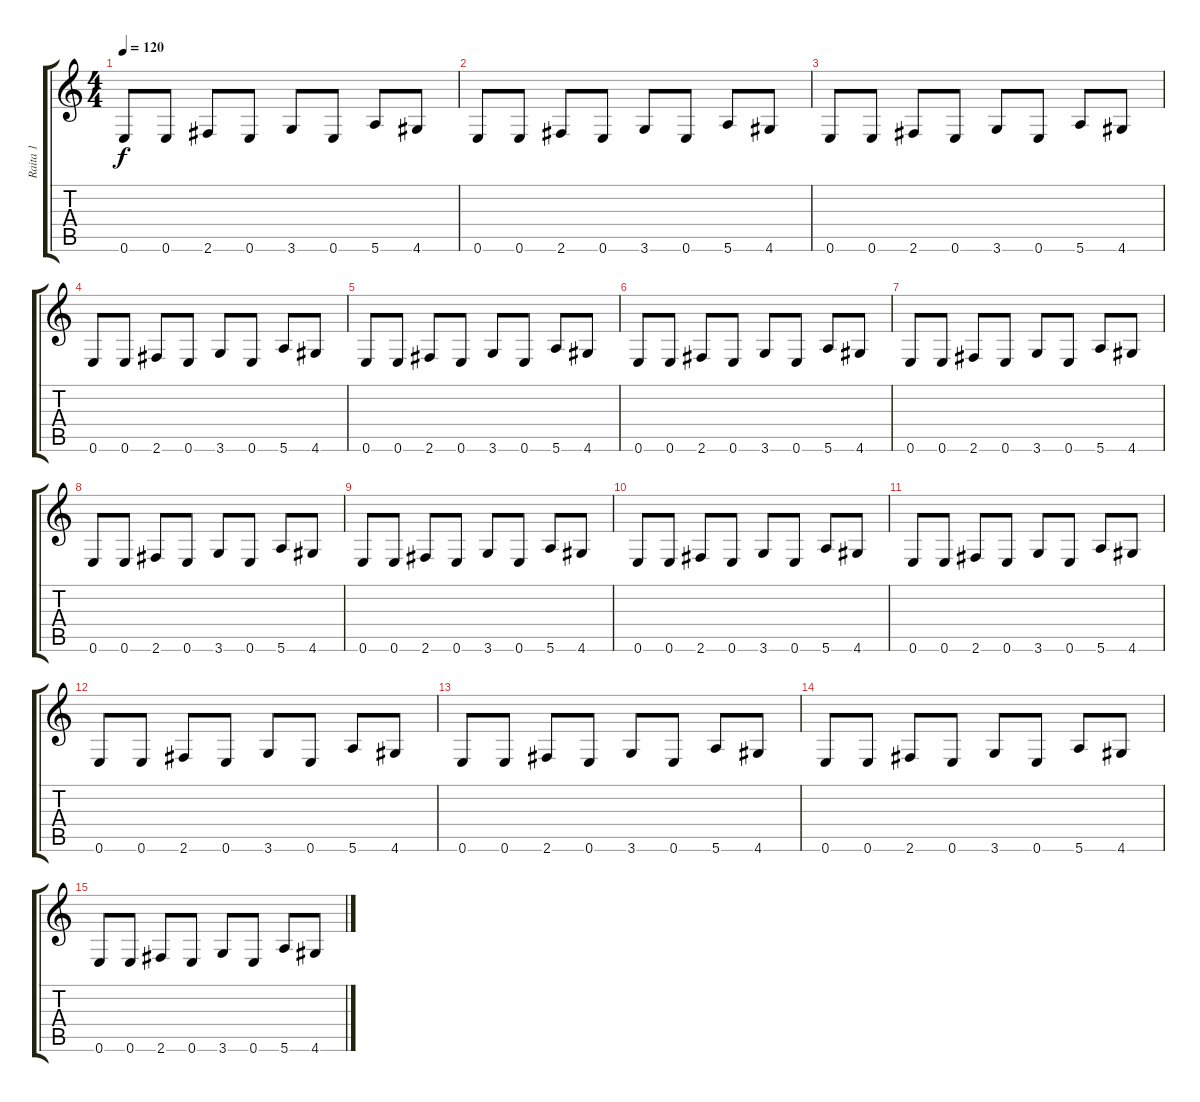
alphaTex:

\track ("Raita 1" "Raita 1") {instrument electricguitarclean}
\staff {score tabs}
\tuning (E4 B3 G3 D3 A2 E2) {hide}
\ts (4 4)
\tempo 120
\clef g2
\ks c
0.6.8{dy f} 0.6.8 2.6.8 0.6.8 3.6.8 0.6.8 5.6.8 4.6.8 |
0.6.8 0.6.8 2.6.8 0.6.8 3.6.8 0.6.8 5.6.8 4.6.8 |
0.6.8 0.6.8 2.6.8 0.6.8 3.6.8 0.6.8 5.6.8 4.6.8 |
0.6.8 0.6.8 2.6.8 0.6.8 3.6.8 0.6.8 5.6.8 4.6.8 |
0.6.8 0.6.8 2.6.8 0.6.8 3.6.8 0.6.8 5.6.8 4.6.8 |
0.6.8 0.6.8 2.6.8 0.6.8 3.6.8 0.6.8 5.6.8 4.6.8 |
0.6.8 0.6.8 2.6.8 0.6.8 3.6.8 0.6.8 5.6.8 4.6.8 |
0.6.8 0.6.8 2.6.8 0.6.8 3.6.8 0.6.8 5.6.8 4.6.8 |
0.6.8 0.6.8 2.6.8 0.6.8 3.6.8 0.6.8 5.6.8 4.6.8 |
0.6.8 0.6.8 2.6.8 0.6.8 3.6.8 0.6.8 5.6.8 4.6.8 |
0.6.8 0.6.8 2.6.8 0.6.8 3.6.8 0.6.8 5.6.8 4.6.8 |
0.6.8 0.6.8 2.6.8 0.6.8 3.6.8 0.6.8 5.6.8 4.6.8 |
0.6.8 0.6.8 2.6.8 0.6.8 3.6.8 0.6.8 5.6.8 4.6.8 |
0.6.8 0.6.8 2.6.8 0.6.8 3.6.8 0.6.8 5.6.8 4.6.8 |
0.6.8 0.6.8 2.6.8 0.6.8 3.6.8 0.6.8 5.6.8 4.6.8
